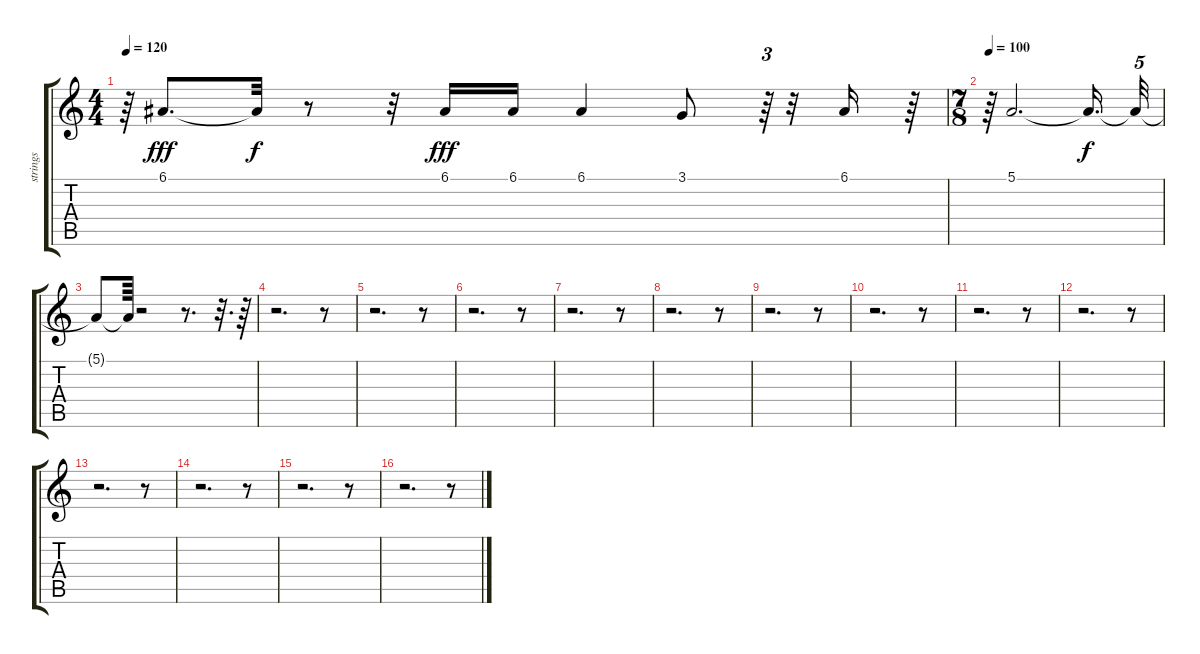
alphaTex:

\track ("strings" "strings") {instrument synthstrings1}
\staff {score tabs}
\tuning (E4 B3 G3 D3 A2 E2) {hide}
\ts (4 4)
\tempo 120
\clef g2
\ks c
r.64{dy f} 6.1.8{d dy fff} 6.1{t}.32{dy f} r.8 r.32 6.1.16{dy fff} 6.1.16 6.1.4 3.1.8 r.64{tu (3 2)} r.32 6.1.16 r.64 |
\ts (7 8)
\tempo 100
r.64 5.1.2{d} 5.1{t}.16{d dy f} 5.1{t}.32{tu (5 4)} |
5.1{t}.8 5.1{t}.64 r.2 r.8{d} r.32{d} r.64 |
r.2{d} r.8 |
r.2{d} r.8 |
r.2{d} r.8 |
r.2{d} r.8 |
r.2{d} r.8 |
r.2{d} r.8 |
r.2{d} r.8 |
r.2{d} r.8 |
r.2{d} r.8 |
r.2{d} r.8 |
r.2{d} r.8 |
r.2{d} r.8 |
r.2{d} r.8
